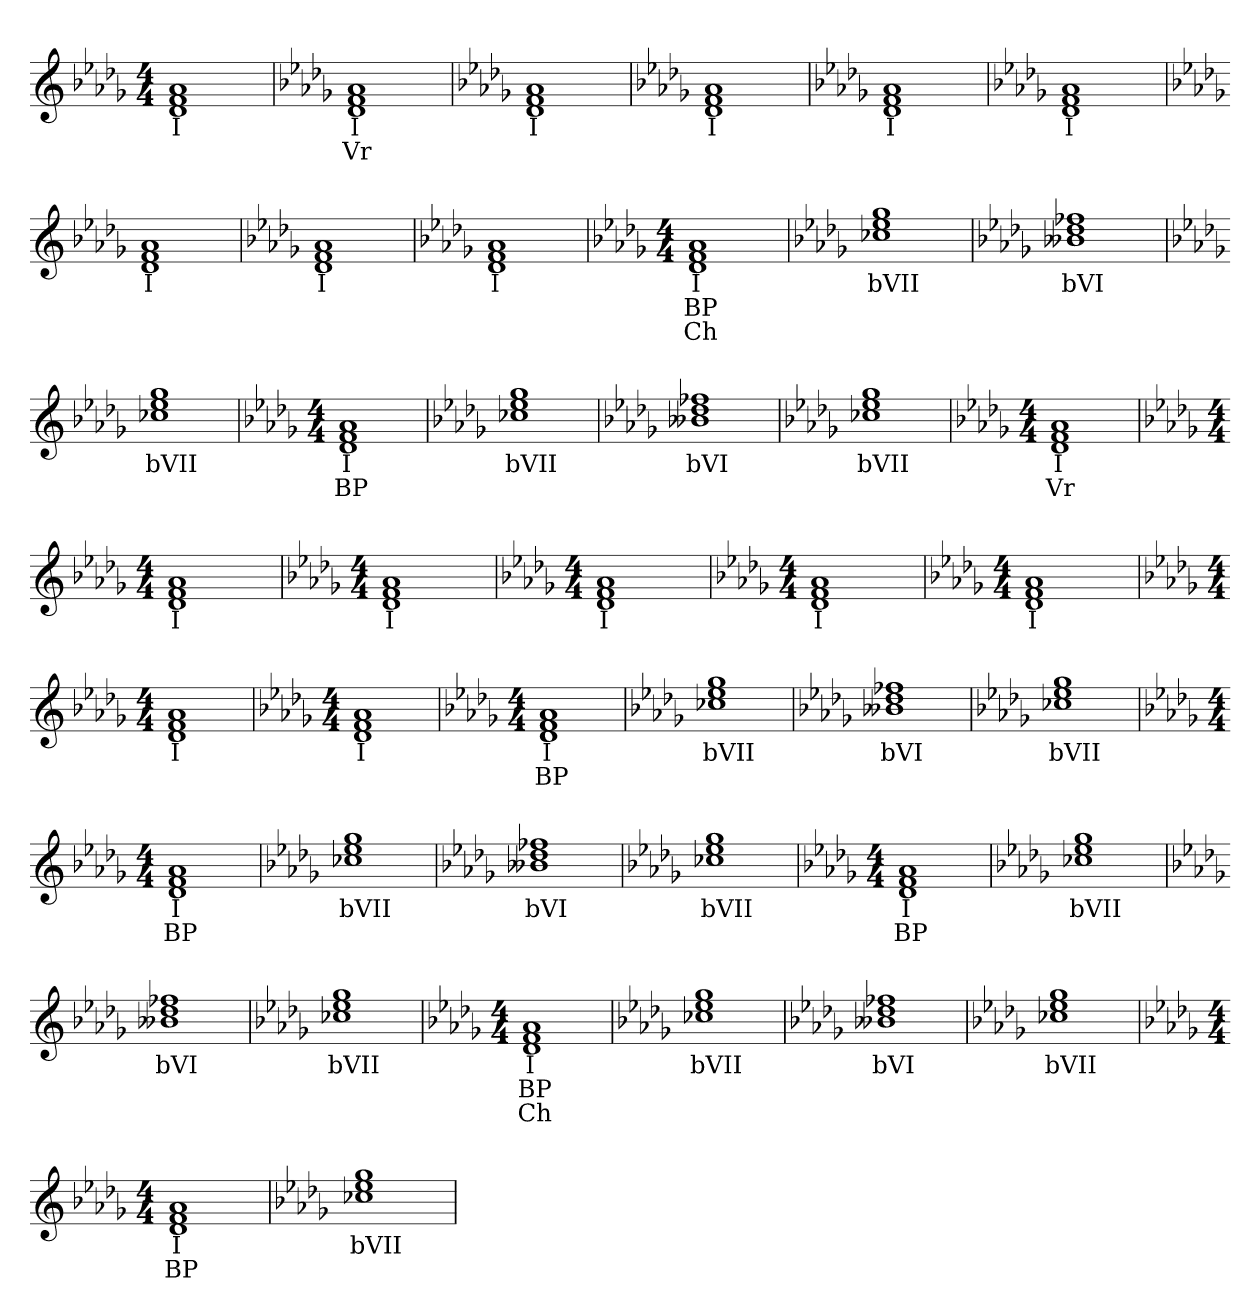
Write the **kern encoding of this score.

**kern	**text	**text	**text
*part1	*part1	*part1	*part1
*staff1	*staff1	*staff1	*staff1
*k[b-e-a-d-g-]	*	*	*
*D-:	*	*	*
*M4/4	*	*	*
=	=	=	=
1d- 1f 1a-	I	.	.
=	=	=	=
*k[b-e-a-d-g-]	*	*	*
*D-:	*	*	*
1d- 1f 1a-	I	Vr	.
=	=	=	=
*k[b-e-a-d-g-]	*	*	*
*D-:	*	*	*
1d- 1f 1a-	I	.	.
=	=	=	=
*k[b-e-a-d-g-]	*	*	*
*D-:	*	*	*
1d- 1f 1a-	I	.	.
=	=	=	=
*k[b-e-a-d-g-]	*	*	*
*D-:	*	*	*
1d- 1f 1a-	I	.	.
=	=	=	=
*k[b-e-a-d-g-]	*	*	*
*D-:	*	*	*
1d- 1f 1a-	I	.	.
=	=	=	=
*k[b-e-a-d-g-]	*	*	*
*D-:	*	*	*
1d- 1f 1a-	I	.	.
=	=	=	=
*k[b-e-a-d-g-]	*	*	*
*D-:	*	*	*
1d- 1f 1a-	I	.	.
=	=	=	=
*k[b-e-a-d-g-]	*	*	*
*D-:	*	*	*
1d- 1f 1a-	I	.	.
=	=	=	=
*k[b-e-a-d-g-]	*	*	*
*D-:	*	*	*
*M4/4	*	*	*
1d- 1f 1a-	I	BP	Ch
=	=	=	=
*k[b-e-a-d-g-]	*	*	*
*D-:	*	*	*
1cc-X 1ee- 1gg-	bVII	.	.
=	=	=	=
*k[b-e-a-d-g-]	*	*	*
*D-:	*	*	*
1b--X 1dd- 1ff-X	bVI	.	.
=	=	=	=
*k[b-e-a-d-g-]	*	*	*
*D-:	*	*	*
1cc-X 1ee- 1gg-	bVII	.	.
=	=	=	=
*k[b-e-a-d-g-]	*	*	*
*D-:	*	*	*
*M4/4	*	*	*
1d- 1f 1a-	I	BP	.
=	=	=	=
*k[b-e-a-d-g-]	*	*	*
*D-:	*	*	*
1cc-X 1ee- 1gg-	bVII	.	.
=	=	=	=
*k[b-e-a-d-g-]	*	*	*
*D-:	*	*	*
1b--X 1dd- 1ff-X	bVI	.	.
=	=	=	=
*k[b-e-a-d-g-]	*	*	*
*D-:	*	*	*
1cc-X 1ee- 1gg-	bVII	.	.
=	=	=	=
*k[b-e-a-d-g-]	*	*	*
*D-:	*	*	*
*M4/4	*	*	*
1d- 1f 1a-	I	Vr	.
=	=	=	=
*k[b-e-a-d-g-]	*	*	*
*D-:	*	*	*
*M4/4	*	*	*
1d- 1f 1a-	I	.	.
=	=	=	=
*k[b-e-a-d-g-]	*	*	*
*D-:	*	*	*
*M4/4	*	*	*
1d- 1f 1a-	I	.	.
=	=	=	=
*k[b-e-a-d-g-]	*	*	*
*D-:	*	*	*
*M4/4	*	*	*
1d- 1f 1a-	I	.	.
=	=	=	=
*k[b-e-a-d-g-]	*	*	*
*D-:	*	*	*
*M4/4	*	*	*
1d- 1f 1a-	I	.	.
=	=	=	=
*k[b-e-a-d-g-]	*	*	*
*D-:	*	*	*
*M4/4	*	*	*
1d- 1f 1a-	I	.	.
=	=	=	=
*k[b-e-a-d-g-]	*	*	*
*D-:	*	*	*
*M4/4	*	*	*
1d- 1f 1a-	I	.	.
=	=	=	=
*k[b-e-a-d-g-]	*	*	*
*D-:	*	*	*
*M4/4	*	*	*
1d- 1f 1a-	I	.	.
=	=	=	=
*k[b-e-a-d-g-]	*	*	*
*D-:	*	*	*
*M4/4	*	*	*
1d- 1f 1a-	I	BP	.
=	=	=	=
*k[b-e-a-d-g-]	*	*	*
*D-:	*	*	*
1cc-X 1ee- 1gg-	bVII	.	.
=	=	=	=
*k[b-e-a-d-g-]	*	*	*
*D-:	*	*	*
1b--X 1dd- 1ff-X	bVI	.	.
=	=	=	=
*k[b-e-a-d-g-]	*	*	*
*D-:	*	*	*
1cc-X 1ee- 1gg-	bVII	.	.
=	=	=	=
*k[b-e-a-d-g-]	*	*	*
*D-:	*	*	*
*M4/4	*	*	*
1d- 1f 1a-	I	BP	.
=	=	=	=
*k[b-e-a-d-g-]	*	*	*
*D-:	*	*	*
1cc-X 1ee- 1gg-	bVII	.	.
=	=	=	=
*k[b-e-a-d-g-]	*	*	*
*D-:	*	*	*
1b--X 1dd- 1ff-X	bVI	.	.
=	=	=	=
*k[b-e-a-d-g-]	*	*	*
*D-:	*	*	*
1cc-X 1ee- 1gg-	bVII	.	.
=	=	=	=
*k[b-e-a-d-g-]	*	*	*
*D-:	*	*	*
*M4/4	*	*	*
1d- 1f 1a-	I	BP	.
=	=	=	=
*k[b-e-a-d-g-]	*	*	*
*D-:	*	*	*
1cc-X 1ee- 1gg-	bVII	.	.
=	=	=	=
*k[b-e-a-d-g-]	*	*	*
*D-:	*	*	*
1b--X 1dd- 1ff-X	bVI	.	.
=	=	=	=
*k[b-e-a-d-g-]	*	*	*
*D-:	*	*	*
1cc-X 1ee- 1gg-	bVII	.	.
=	=	=	=
*k[b-e-a-d-g-]	*	*	*
*D-:	*	*	*
*M4/4	*	*	*
1d- 1f 1a-	I	BP	Ch
=	=	=	=
*k[b-e-a-d-g-]	*	*	*
*D-:	*	*	*
1cc-X 1ee- 1gg-	bVII	.	.
=	=	=	=
*k[b-e-a-d-g-]	*	*	*
*D-:	*	*	*
1b--X 1dd- 1ff-X	bVI	.	.
=	=	=	=
*k[b-e-a-d-g-]	*	*	*
*D-:	*	*	*
1cc-X 1ee- 1gg-	bVII	.	.
=	=	=	=
*k[b-e-a-d-g-]	*	*	*
*D-:	*	*	*
*M4/4	*	*	*
1d- 1f 1a-	I	BP	.
=	=	=	=
*k[b-e-a-d-g-]	*	*	*
*D-:	*	*	*
1cc-X 1ee- 1gg-	bVII	.	.
=	=	=	=
*-	*-	*-	*-
